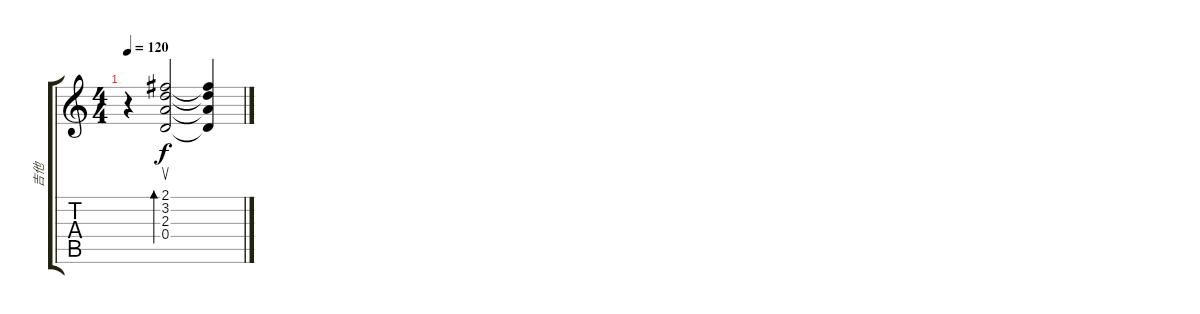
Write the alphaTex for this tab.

\track ("吉他" "吉他") {instrument distortionguitar}
\staff {score tabs}
\tuning (E4 B3 G3 D3 A2 E2) {hide}
\ts (4 4)
\tempo 120
\clef g2
\ks c
r.4{dy f instrument electricguitarclean} (2.1 3.2 2.3 0.4).2{su bd 480 instrument acousticguitarsteel} (2.1{t} 3.2{t} 2.3{t} 0.4{t}).4
